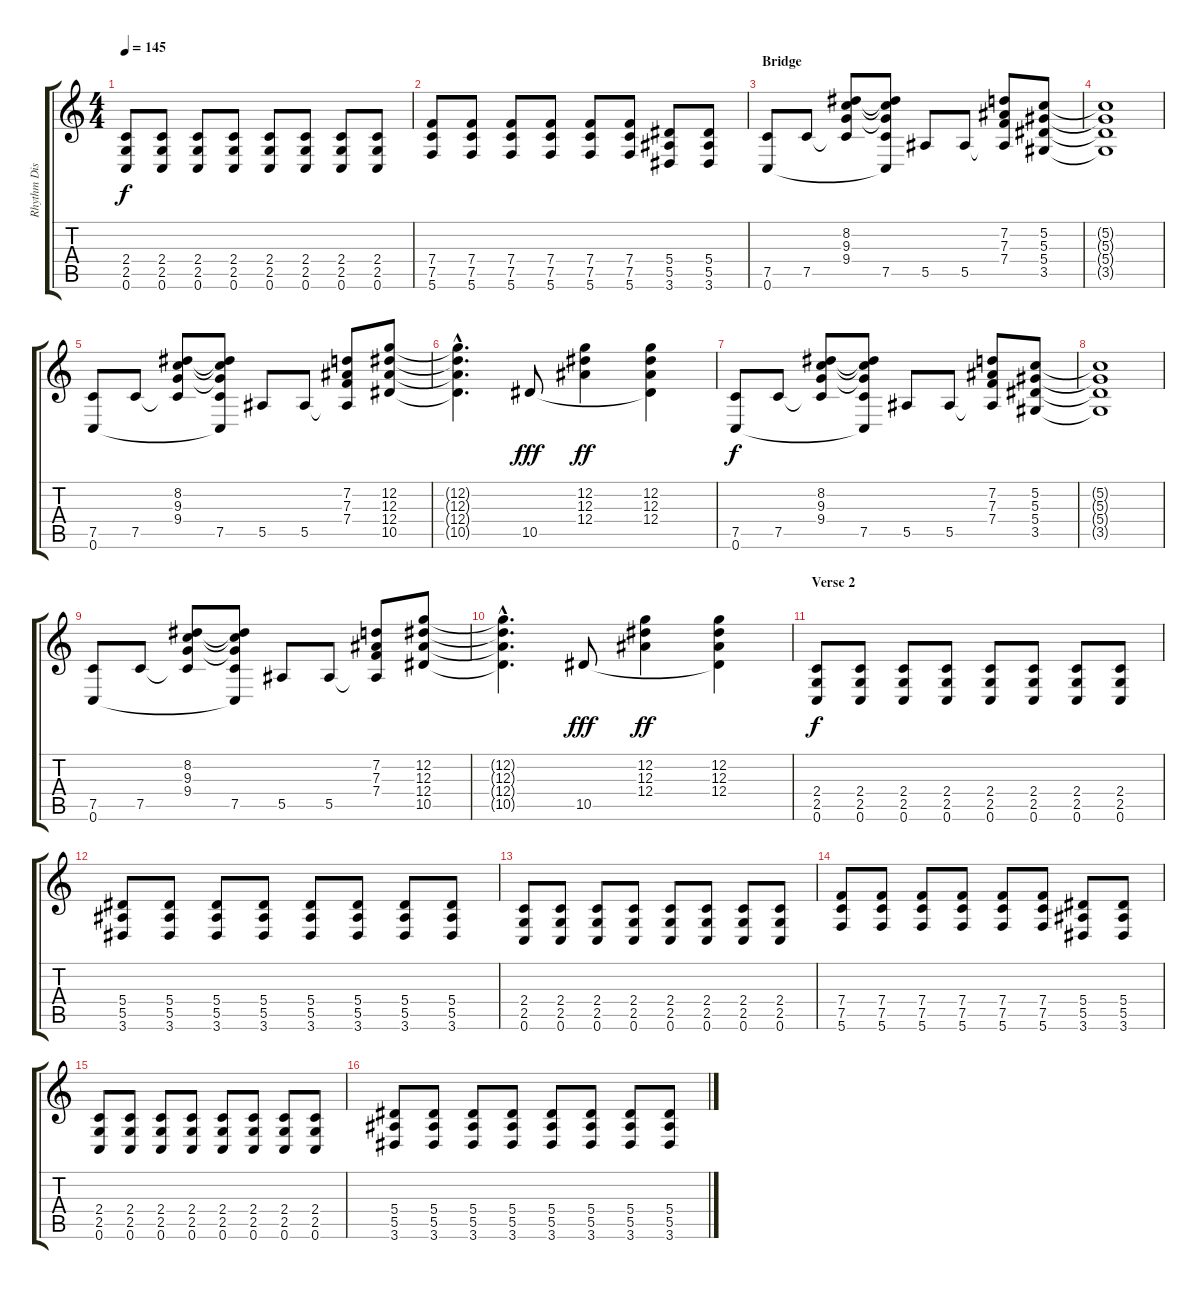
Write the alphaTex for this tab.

\track ("Rhythm Distortion Guitar" "Rhythm Dis") {instrument distortionguitar}
\staff {score tabs}
\tuning (C4 G3 Eb3 Bb2 F2 C2) {hide}
\ts (4 4)
\tempo 145
\clef g2
\ks c
(2.4 2.5 0.6).8{dy f} (2.4 2.5 0.6).8 (2.4 2.5 0.6).8 (2.4 2.5 0.6).8 (2.4 2.5 0.6).8 (2.4 2.5 0.6).8 (2.4 2.5 0.6).8 (2.4 2.5 0.6).8 |
(7.4 7.5 5.6).8 (7.4 7.5 5.6).8 (7.4 7.5 5.6).8 (7.4 7.5 5.6).8 (7.4 7.5 5.6).8 (7.4 7.5 5.6).8 (5.4 5.5 3.6).8 (5.4 5.5 3.6).8 |
\section ("" "Bridge")
(7.5 0.6).8 7.5.8 (8.2 9.3 9.4 7.5{t}).8 (8.2{t} 9.3{t} 9.4{t} 7.5 0.6{t}).8 5.5.8 5.5.8 (7.2 7.3 7.4 5.5{t}).8 (5.2 5.3 5.4 3.5).8 |
(5.2{t} 5.3{t} 5.4{t} 3.5{t}).1 |
(7.5 0.6).8 7.5.8 (8.2 9.3 9.4 7.5{t}).8 (8.2{t} 9.3{t} 9.4{t} 7.5 0.6{t}).8 5.5.8 5.5.8 (7.2 7.3 7.4 5.5{t}).8 (12.2 12.3 12.4 10.5).8 |
(12.2{hac t} 12.3{hac t} 12.4{hac t} 10.5{hac t}).4{d} 10.5.8{dy fff} (12.2 12.3 12.4).4{dy ff} (12.2 12.3 12.4 10.5{t}).4 |
(7.5 0.6).8{dy f} 7.5.8 (8.2 9.3 9.4 7.5{t}).8 (8.2{t} 9.3{t} 9.4{t} 7.5 0.6{t}).8 5.5.8 5.5.8 (7.2 7.3 7.4 5.5{t}).8 (5.2 5.3 5.4 3.5).8 |
(5.2{t} 5.3{t} 5.4{t} 3.5{t}).1 |
(7.5 0.6).8 7.5.8 (8.2 9.3 9.4 7.5{t}).8 (8.2{t} 9.3{t} 9.4{t} 7.5 0.6{t}).8 5.5.8 5.5.8 (7.2 7.3 7.4 5.5{t}).8 (12.2 12.3 12.4 10.5).8 |
(12.2{hac t} 12.3{hac t} 12.4{hac t} 10.5{hac t}).4{d} 10.5.8{dy fff} (12.2 12.3 12.4).4{dy ff} (12.2 12.3 12.4 10.5{t}).4 |
\section ("" "Verse 2")
(2.4 2.5 0.6).8{dy f} (2.4 2.5 0.6).8 (2.4 2.5 0.6).8 (2.4 2.5 0.6).8 (2.4 2.5 0.6).8 (2.4 2.5 0.6).8 (2.4 2.5 0.6).8 (2.4 2.5 0.6).8 |
(5.4 5.5 3.6).8 (5.4 5.5 3.6).8 (5.4 5.5 3.6).8 (5.4 5.5 3.6).8 (5.4 5.5 3.6).8 (5.4 5.5 3.6).8 (5.4 5.5 3.6).8 (5.4 5.5 3.6).8 |
(2.4 2.5 0.6).8 (2.4 2.5 0.6).8 (2.4 2.5 0.6).8 (2.4 2.5 0.6).8 (2.4 2.5 0.6).8 (2.4 2.5 0.6).8 (2.4 2.5 0.6).8 (2.4 2.5 0.6).8 |
(7.4 7.5 5.6).8 (7.4 7.5 5.6).8 (7.4 7.5 5.6).8 (7.4 7.5 5.6).8 (7.4 7.5 5.6).8 (7.4 7.5 5.6).8 (5.4 5.5 3.6).8 (5.4 5.5 3.6).8 |
(2.4 2.5 0.6).8 (2.4 2.5 0.6).8 (2.4 2.5 0.6).8 (2.4 2.5 0.6).8 (2.4 2.5 0.6).8 (2.4 2.5 0.6).8 (2.4 2.5 0.6).8 (2.4 2.5 0.6).8 |
(5.4 5.5 3.6).8 (5.4 5.5 3.6).8 (5.4 5.5 3.6).8 (5.4 5.5 3.6).8 (5.4 5.5 3.6).8 (5.4 5.5 3.6).8 (5.4 5.5 3.6).8 (5.4 5.5 3.6).8
